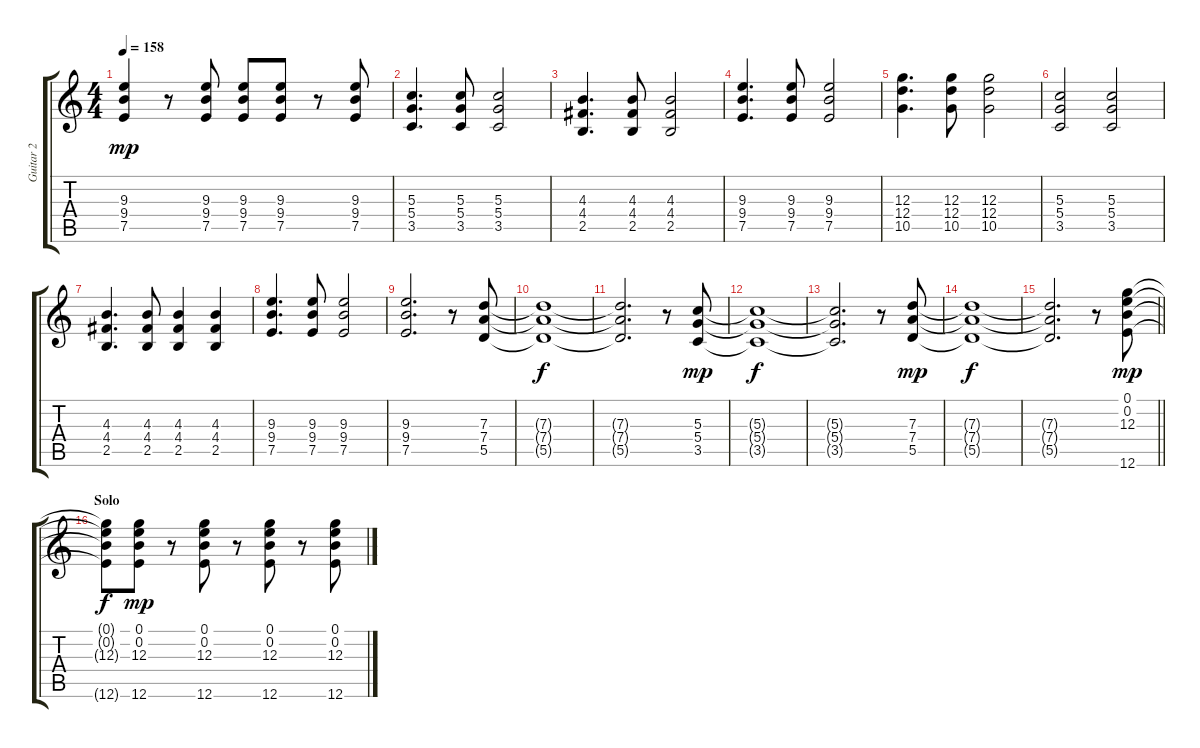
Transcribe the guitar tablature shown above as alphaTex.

\track ("Guitar 2" "Guitar 2") {instrument distortionguitar}
\staff {score tabs}
\tuning (E4 B3 G3 D3 A2 E2) {hide}
\ts (4 4)
\tempo 158
\clef g2
\ks c
(9.3 9.4 7.5).4{dy mp} r.8 (9.3 9.4 7.5).8 (9.3 9.4 7.5).8 (9.3 9.4 7.5).8 r.8 (9.3 9.4 7.5).8 |
(5.3 5.4 3.5).4{d} (5.3 5.4 3.5).8 (5.3 5.4 3.5).2 |
(4.3 4.4 2.5).4{d} (4.3 4.4 2.5).8 (4.3 4.4 2.5).2 |
(9.3 9.4 7.5).4{d} (9.3 9.4 7.5).8 (9.3 9.4 7.5).2 |
(12.3 12.4 10.5).4{d} (12.3 12.4 10.5).8 (12.3 12.4 10.5).2 |
(5.3 5.4 3.5).2 (5.3 5.4 3.5).2 |
(4.3 4.4 2.5).4{d} (4.3 4.4 2.5).8 (4.3 4.4 2.5).4 (4.3 4.4 2.5).4 |
(9.3 9.4 7.5).4{d} (9.3 9.4 7.5).8 (9.3 9.4 7.5).2 |
(9.3 9.4 7.5).2{d} r.8 (7.3 7.4 5.5).8 |
(7.3{t} 7.4{t} 5.5{t}).1{dy f} |
(7.3{t} 7.4{t} 5.5{t}).2{d} r.8 (5.3 5.4 3.5).8{dy mp} |
(5.3{t} 5.4{t} 3.5{t}).1{dy f} |
(5.3{t} 5.4{t} 3.5{t}).2{d} r.8 (7.3 7.4 5.5).8{dy mp} |
(7.3{t} 7.4{t} 5.5{t}).1{dy f} |
\barLineRight lightlight
(7.3{t} 7.4{t} 5.5{t}).2{d} r.8 (0.1 0.2 12.3 12.6).8{dy mp} |
\section ("" "Solo")
(0.1{t} 0.2{t} 12.3{t} 12.6{t}).8{dy f} (0.1 0.2 12.3 12.6).8{dy mp} r.8 (0.1 0.2 12.3 12.6).8 r.8 (0.1 0.2 12.3 12.6).8 r.8 (0.1 0.2 12.3 12.6).8
